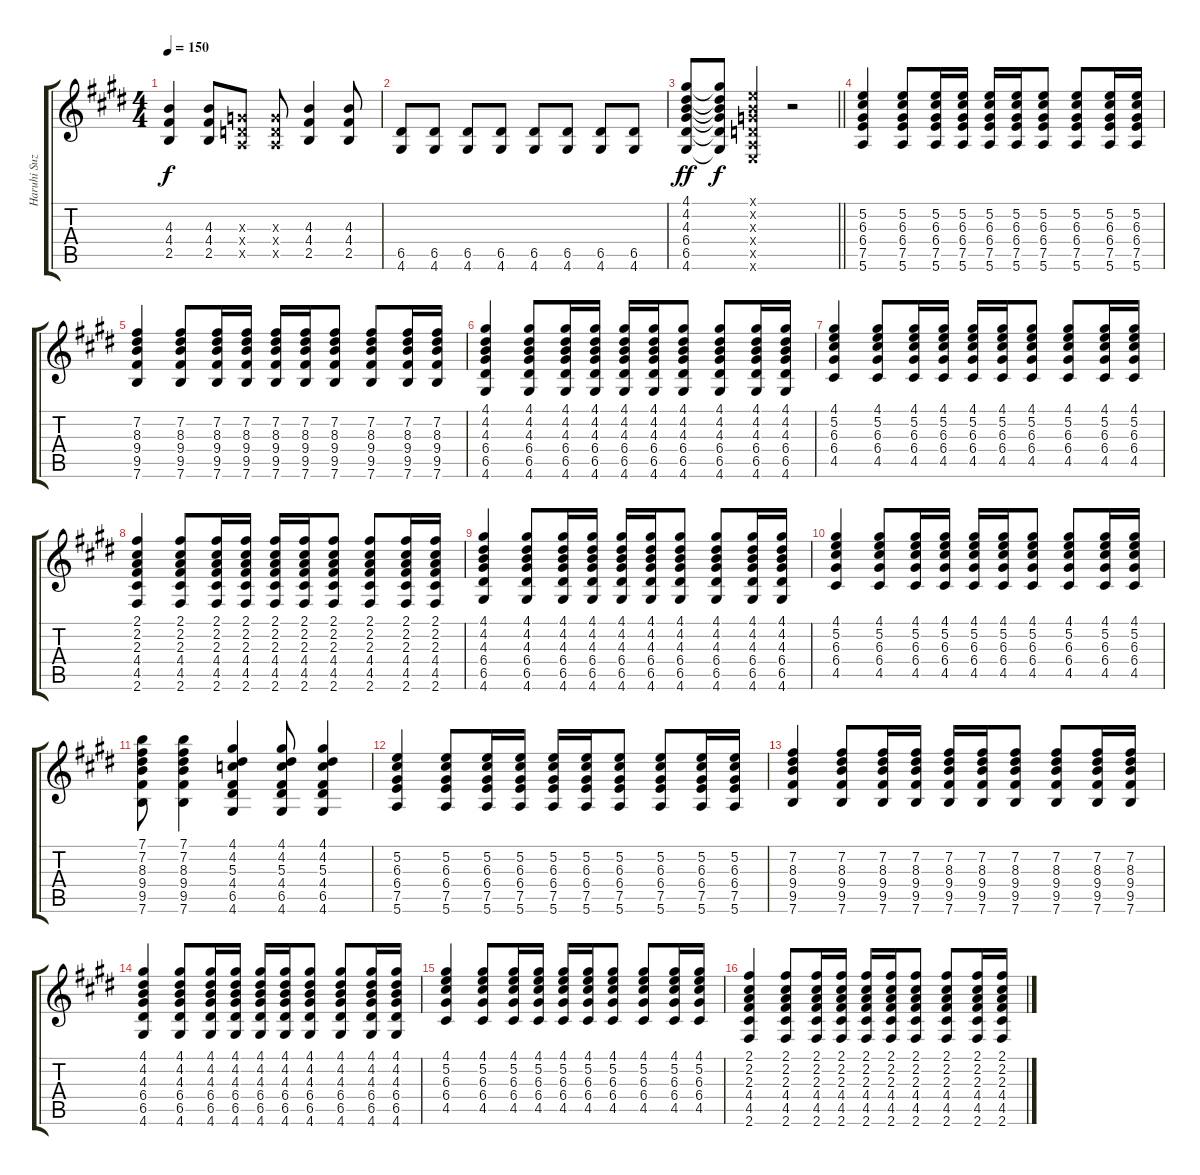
\track ("Haruhi Suzumiya (Rhythm Guitar)" "Haruhi Suz") {instrument distortionguitar}
\staff {score tabs}
\tuning (E4 B3 G3 D3 A2 E2) {hide}
\ts (4 4)
\tempo 150
\clef g2
\ks c#minor
(4.3 4.4 2.5).4{dy f} (4.3 4.4 2.5).8 (0.3{x} 0.4{x} 0.5{x}).8 (0.3{x} 0.4{x} 0.5{x}).8 (4.3 4.4 2.5).4 (4.3 4.4 2.5).8 |
(6.5 4.6).8 (6.5 4.6).8 (6.5 4.6).8 (6.5 4.6).8 (6.5 4.6).8 (6.5 4.6).8 (6.5 4.6).8 (6.5 4.6).8 |
\barLineRight lightlight
(4.1 4.2 4.3 6.4 6.5 4.6).8{dy ff} (4.1{t} 4.2{t} 4.3{t} 6.4{t} 6.5{t} 4.6{t}).8{dy f} (0.1{x} 0.2{x} 0.3{x} 0.4{x} 0.5{x} 0.6{x}).4 r.2 |
(5.2 6.3 6.4 7.5 5.6).4 (5.2 6.3 6.4 7.5 5.6).8 (5.2 6.3 6.4 7.5 5.6).16 (5.2 6.3 6.4 7.5 5.6).16 (5.2 6.3 6.4 7.5 5.6).16 (5.2 6.3 6.4 7.5 5.6).16 (5.2 6.3 6.4 7.5 5.6).8 (5.2 6.3 6.4 7.5 5.6).8 (5.2 6.3 6.4 7.5 5.6).16 (5.2 6.3 6.4 7.5 5.6).16 |
(7.2 8.3 9.4 9.5 7.6).4 (7.2 8.3 9.4 9.5 7.6).8 (7.2 8.3 9.4 9.5 7.6).16 (7.2 8.3 9.4 9.5 7.6).16 (7.2 8.3 9.4 9.5 7.6).16 (7.2 8.3 9.4 9.5 7.6).16 (7.2 8.3 9.4 9.5 7.6).8 (7.2 8.3 9.4 9.5 7.6).8 (7.2 8.3 9.4 9.5 7.6).16 (7.2 8.3 9.4 9.5 7.6).16 |
(4.1 4.2 4.3 6.4 6.5 4.6).4 (4.1 4.2 4.3 6.4 6.5 4.6).8 (4.1 4.2 4.3 6.4 6.5 4.6).16 (4.1 4.2 4.3 6.4 6.5 4.6).16 (4.1 4.2 4.3 6.4 6.5 4.6).16 (4.1 4.2 4.3 6.4 6.5 4.6).16 (4.1 4.2 4.3 6.4 6.5 4.6).8 (4.1 4.2 4.3 6.4 6.5 4.6).8 (4.1 4.2 4.3 6.4 6.5 4.6).16 (4.1 4.2 4.3 6.4 6.5 4.6).16 |
(4.1 5.2 6.3 6.4 4.5).4 (4.1 5.2 6.3 6.4 4.5).8 (4.1 5.2 6.3 6.4 4.5).16 (4.1 5.2 6.3 6.4 4.5).16 (4.1 5.2 6.3 6.4 4.5).16 (4.1 5.2 6.3 6.4 4.5).16 (4.1 5.2 6.3 6.4 4.5).8 (4.1 5.2 6.3 6.4 4.5).8 (4.1 5.2 6.3 6.4 4.5).16 (4.1 5.2 6.3 6.4 4.5).16 |
(2.1 2.2 2.3 4.4 4.5 2.6).4 (2.1 2.2 2.3 4.4 4.5 2.6).8 (2.1 2.2 2.3 4.4 4.5 2.6).16 (2.1 2.2 2.3 4.4 4.5 2.6).16 (2.1 2.2 2.3 4.4 4.5 2.6).16 (2.1 2.2 2.3 4.4 4.5 2.6).16 (2.1 2.2 2.3 4.4 4.5 2.6).8 (2.1 2.2 2.3 4.4 4.5 2.6).8 (2.1 2.2 2.3 4.4 4.5 2.6).16 (2.1 2.2 2.3 4.4 4.5 2.6).16 |
(4.1 4.2 4.3 6.4 6.5 4.6).4 (4.1 4.2 4.3 6.4 6.5 4.6).8 (4.1 4.2 4.3 6.4 6.5 4.6).16 (4.1 4.2 4.3 6.4 6.5 4.6).16 (4.1 4.2 4.3 6.4 6.5 4.6).16 (4.1 4.2 4.3 6.4 6.5 4.6).16 (4.1 4.2 4.3 6.4 6.5 4.6).8 (4.1 4.2 4.3 6.4 6.5 4.6).8 (4.1 4.2 4.3 6.4 6.5 4.6).16 (4.1 4.2 4.3 6.4 6.5 4.6).16 |
(4.1 5.2 6.3 6.4 4.5).4 (4.1 5.2 6.3 6.4 4.5).8 (4.1 5.2 6.3 6.4 4.5).16 (4.1 5.2 6.3 6.4 4.5).16 (4.1 5.2 6.3 6.4 4.5).16 (4.1 5.2 6.3 6.4 4.5).16 (4.1 5.2 6.3 6.4 4.5).8 (4.1 5.2 6.3 6.4 4.5).8 (4.1 5.2 6.3 6.4 4.5).16 (4.1 5.2 6.3 6.4 4.5).16 |
(7.1 7.2 8.3 9.4 9.5 7.6).8 (7.1 7.2 8.3 9.4 9.5 7.6).4 (4.1 4.2 5.3 4.4 6.5 4.6).4 (4.1 4.2 5.3 4.4 6.5 4.6).8 (4.1 4.2 5.3 4.4 6.5 4.6).4 |
(5.2 6.3 6.4 7.5 5.6).4 (5.2 6.3 6.4 7.5 5.6).8 (5.2 6.3 6.4 7.5 5.6).16 (5.2 6.3 6.4 7.5 5.6).16 (5.2 6.3 6.4 7.5 5.6).16 (5.2 6.3 6.4 7.5 5.6).16 (5.2 6.3 6.4 7.5 5.6).8 (5.2 6.3 6.4 7.5 5.6).8 (5.2 6.3 6.4 7.5 5.6).16 (5.2 6.3 6.4 7.5 5.6).16 |
(7.2 8.3 9.4 9.5 7.6).4 (7.2 8.3 9.4 9.5 7.6).8 (7.2 8.3 9.4 9.5 7.6).16 (7.2 8.3 9.4 9.5 7.6).16 (7.2 8.3 9.4 9.5 7.6).16 (7.2 8.3 9.4 9.5 7.6).16 (7.2 8.3 9.4 9.5 7.6).8 (7.2 8.3 9.4 9.5 7.6).8 (7.2 8.3 9.4 9.5 7.6).16 (7.2 8.3 9.4 9.5 7.6).16 |
(4.1 4.2 4.3 6.4 6.5 4.6).4 (4.1 4.2 4.3 6.4 6.5 4.6).8 (4.1 4.2 4.3 6.4 6.5 4.6).16 (4.1 4.2 4.3 6.4 6.5 4.6).16 (4.1 4.2 4.3 6.4 6.5 4.6).16 (4.1 4.2 4.3 6.4 6.5 4.6).16 (4.1 4.2 4.3 6.4 6.5 4.6).8 (4.1 4.2 4.3 6.4 6.5 4.6).8 (4.1 4.2 4.3 6.4 6.5 4.6).16 (4.1 4.2 4.3 6.4 6.5 4.6).16 |
(4.1 5.2 6.3 6.4 4.5).4 (4.1 5.2 6.3 6.4 4.5).8 (4.1 5.2 6.3 6.4 4.5).16 (4.1 5.2 6.3 6.4 4.5).16 (4.1 5.2 6.3 6.4 4.5).16 (4.1 5.2 6.3 6.4 4.5).16 (4.1 5.2 6.3 6.4 4.5).8 (4.1 5.2 6.3 6.4 4.5).8 (4.1 5.2 6.3 6.4 4.5).16 (4.1 5.2 6.3 6.4 4.5).16 |
(2.1 2.2 2.3 4.4 4.5 2.6).4 (2.1 2.2 2.3 4.4 4.5 2.6).8 (2.1 2.2 2.3 4.4 4.5 2.6).16 (2.1 2.2 2.3 4.4 4.5 2.6).16 (2.1 2.2 2.3 4.4 4.5 2.6).16 (2.1 2.2 2.3 4.4 4.5 2.6).16 (2.1 2.2 2.3 4.4 4.5 2.6).8 (2.1 2.2 2.3 4.4 4.5 2.6).8 (2.1 2.2 2.3 4.4 4.5 2.6).16 (2.1 2.2 2.3 4.4 4.5 2.6).16
